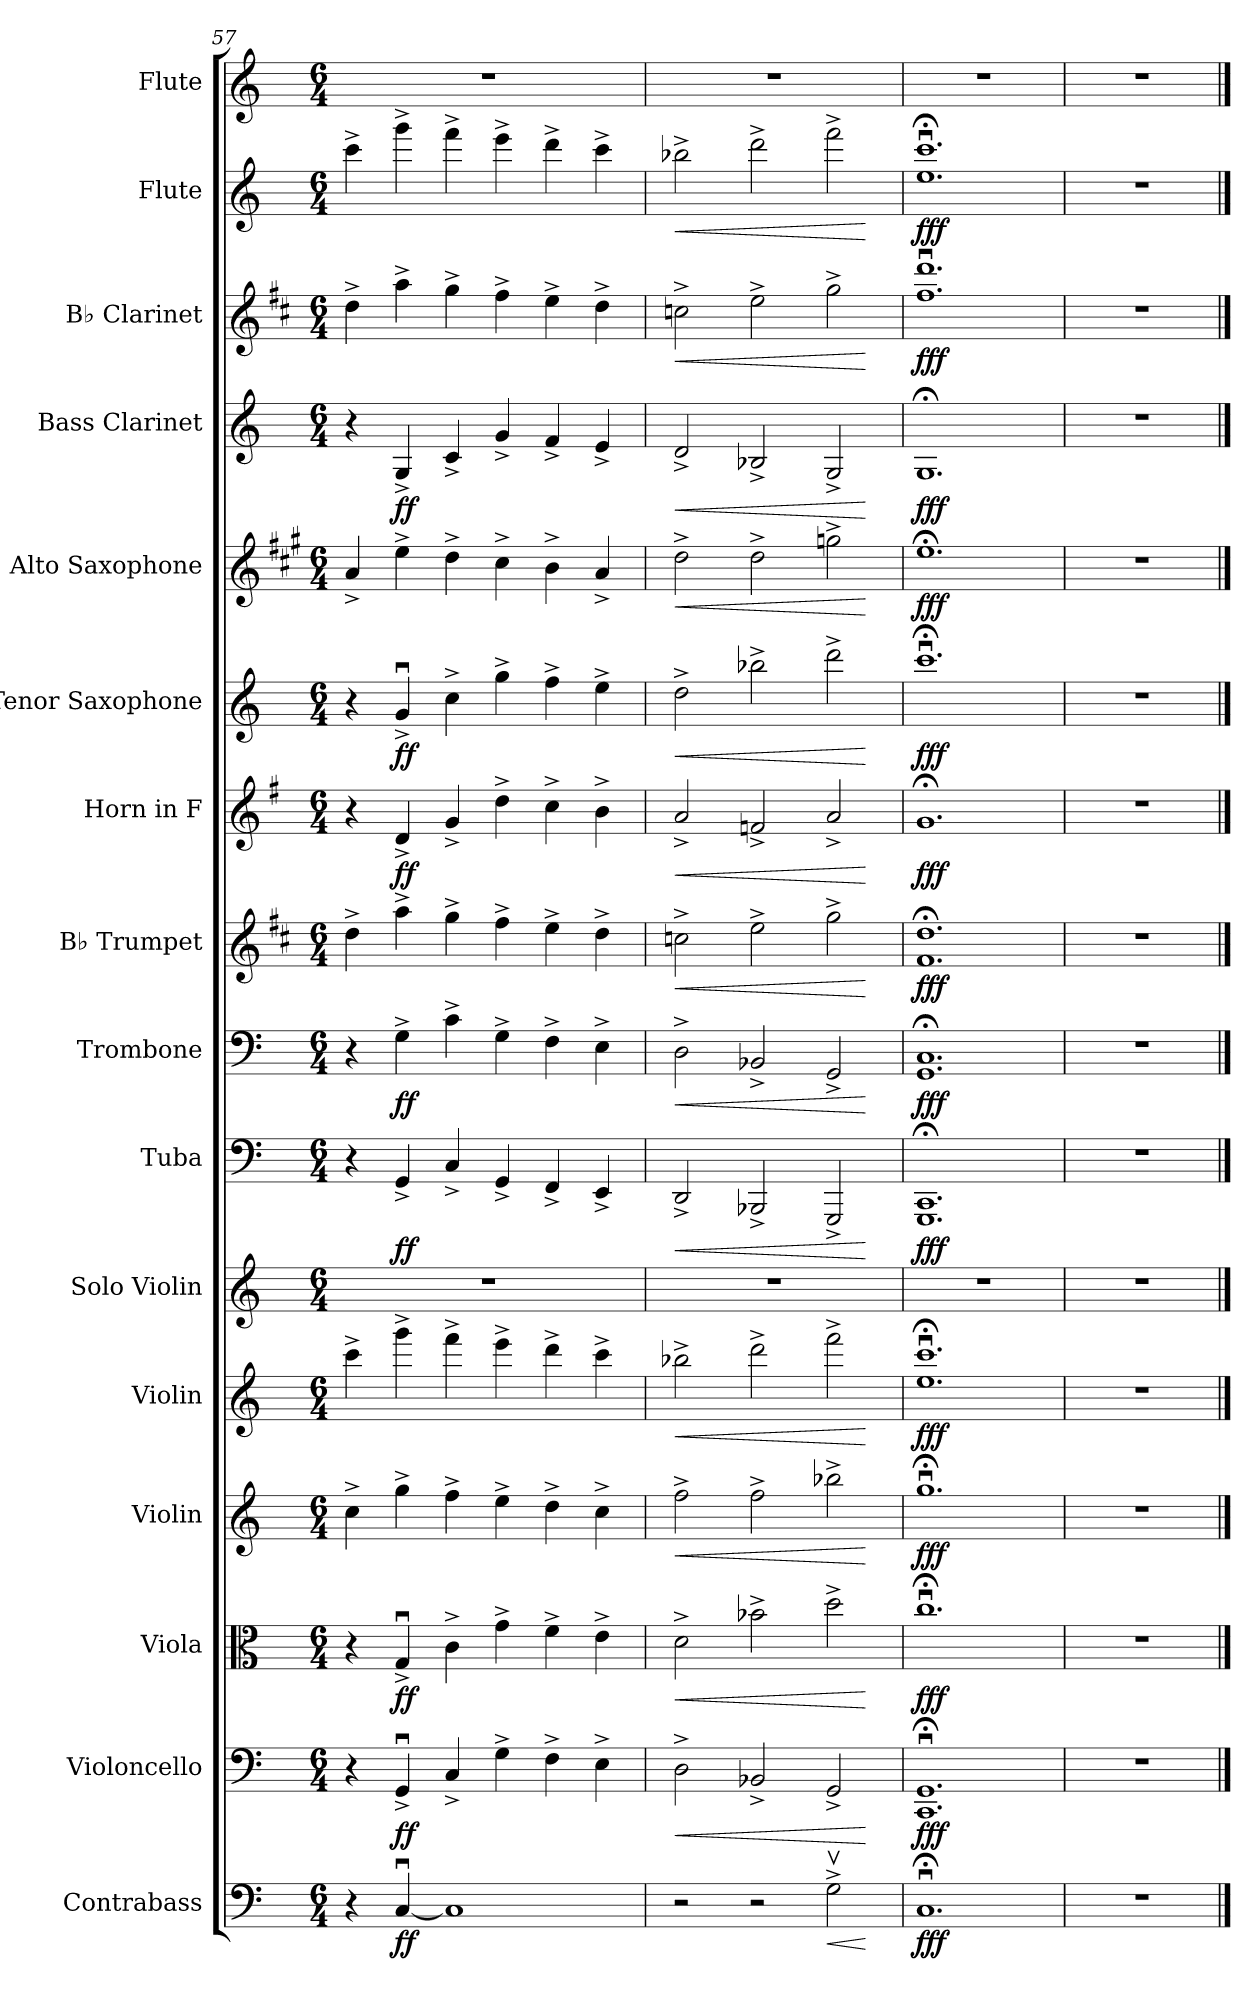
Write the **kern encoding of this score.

**kern	**dynam	**kern	**dynam	**kern	**dynam	**kern	**dynam	**kern	**dynam	**kern	**kern	**dynam	**kern	**dynam	**kern	**dynam	**kern	**dynam	**kern	**dynam	**kern	**dynam	**kern	**dynam	**kern	**dynam	**kern	**dynam	**kern
*part16	*part16	*part15	*part15	*part14	*part14	*part13	*part13	*part12	*part12	*part11	*part10	*part10	*part9	*part9	*part8	*part8	*part7	*part7	*part6	*part6	*part5	*part5	*part4	*part4	*part3	*part3	*part2	*part2	*part1
*staff16	*staff16	*staff15	*staff15	*staff14	*staff14	*staff13	*staff13	*staff12	*staff12	*staff11	*staff10	*staff10	*staff9	*staff9	*staff8	*staff8	*staff7	*staff7	*staff6	*staff6	*staff5	*staff5	*staff4	*staff4	*staff3	*staff3	*staff2	*staff2	*staff1
*I"Contrabass	*	*I"Violoncello	*	*I"Viola	*	*I"Violin	*	*I"Violin	*	*I"Solo Violin	*I"Tuba	*	*I"Trombone	*	*I"B♭ Trumpet	*	*I"Horn in F	*	*I"Tenor Saxophone	*	*I"Alto Saxophone	*	*I"Bass Clarinet	*	*I"B♭ Clarinet	*	*I"Flute	*	*I"Flute
*I'Cb.	*	*I'Vc.	*	*I'Vla.	*	*I'Vln.	*	*I'Vln.	*	*I'Solo Vln.	*I'Tba.	*	*I'Tbn.	*	*I'B♭ Tpt.	*	*	*	*I'T. Sax.	*	*I'A. Sax.	*	*I'B. Cl.	*	*I'B♭ Cl.	*	*I'Fl.	*	*I'Fl.
*clefF4	*	*clefF4	*	*clefC3	*	*clefG2	*	*clefG2	*	*clefG2	*clefF4	*	*clefF4	*	*clefG2	*	*clefG2	*	*clefG2	*	*clefG2	*	*clefG2	*	*clefG2	*	*clefG2	*	*clefG2
*ITrd7c12	*	*	*	*	*	*	*	*	*	*	*	*	*	*	*ITrd1c2	*	*ITrd4c7	*	*ITrd8c14	*	*ITrd5c9	*	*ITrd8c14	*	*ITrd1c2	*	*	*	*
*k[]	*	*k[]	*	*k[]	*	*k[]	*	*k[]	*	*k[]	*k[]	*	*k[]	*	*k[]	*	*k[]	*	*k[]	*	*k[]	*	*k[]	*	*k[]	*	*k[]	*	*k[]
*M6/4	*	*M6/4	*	*M6/4	*	*M6/4	*	*M6/4	*	*M6/4	*M6/4	*	*M6/4	*	*M6/4	*	*M6/4	*	*M6/4	*	*M6/4	*	*M6/4	*	*M6/4	*	*M6/4	*	*M6/4
=57	=57	=57	=57	=57	=57	=57	=57	=57	=57	=57	=57	=57	=57	=57	=57	=57	=57	=57	=57	=57	=57	=57	=57	=57	=57	=57	=57	=57	=57
4r	.	4r	.	4r	.	4cc^\	.	4ccc^\	.	1.r	4r	.	4r	.	4cc^\	.	4r	.	4r	.	4c^/	.	4r	.	4cc^\	.	4ccc^\	.	1.r
!	!LO:DY:b	!	!LO:DY:b	!	!LO:DY:b	!	!	!	!	!	!	!LO:DY:b	!	!LO:DY:b	!	!	!	!LO:DY:b	!	!LO:DY:b	!	!	!	!LO:DY:b	!	!	!	!	!
[4CCu/	ff	4GGu^/	ff	4Gu^/	ff	4gg^\	.	4ggg^\	.	.	4GG^/	ff	4G^\	ff	4gg^\	.	4G^/	ff	4Gu^/	ff	4g^\	.	4GG^/	ff	4gg^\	.	4ggg^\	.	.
1CC]	.	4C^/	.	4c^\	.	4ff^\	.	4fff^\	.	.	4C^/	.	4c^\	.	4ff^\	.	4c^/	.	4c^\	.	4f^\	.	4C^/	.	4ff^\	.	4fff^\	.	.
.	.	4G^\	.	4g^\	.	4ee^\	.	4eee^\	.	.	4GG^/	.	4G^\	.	4ee^\	.	4g^\	.	4g^\	.	4e^\	.	4G^/	.	4ee^\	.	4eee^\	.	.
.	.	4F^\	.	4f^\	.	4dd^\	.	4ddd^\	.	.	4FF^/	.	4F^\	.	4dd^\	.	4f^\	.	4f^\	.	4d^\	.	4F^/	.	4dd^\	.	4ddd^\	.	.
.	.	4E^\	.	4e^\	.	4cc^\	.	4ccc^\	.	.	4EE^/	.	4E^\	.	4cc^\	.	4e^\	.	4e^\	.	4c^/	.	4E^/	.	4cc^\	.	4ccc^\	.	.
=58	=58	=58	=58	=58	=58	=58	=58	=58	=58	=58	=58	=58	=58	=58	=58	=58	=58	=58	=58	=58	=58	=58	=58	=58	=58	=58	=58	=58	=58
*	*	*	*	*	*	*	*	*	*	*	*	*	*	*	*	*	*	*	*	*	*	*	*	*	*	*	*	*	*MM75
!	!	!	!	!	!	!	!	!	!	!	!	!	!	!	!	!	!	!	!	!	!	!	!	!	!	!	!	!	!LO:TX:Bi:t=rall.
!	!	!	!LO:HP:b	!	!LO:HP:b	!	!LO:HP:b	!	!LO:HP:b	!	!	!LO:HP:b	!	!LO:HP:b	!	!LO:HP:b	!	!LO:HP:b	!	!LO:HP:b	!	!LO:HP:b	!	!LO:HP:b	!	!LO:HP:b	!	!LO:HP:b	!
*	*	*	*	*	*	*	*	*	*	*	*	*	*	*	*	*	*	*	*	*	*	*	*	*	*	*	*	*	*^
*	*	*	*	*	*	*	*	*	*	*	*	*	*	*	*	*	*	*	*	*	*	*	*	*	*	*	*	*	*	*^
2r	.	2D^\	<	2d^\	<	2ff^\	<	2bb-X^\	<	1.r	2DD^/	<	2D^\	<	2b-X^\	<	2d^/	<	2d^\	<	2f^\	<	2D^/	<	2b-X^\	<	2bb-X^\	<	1.r	2ryy	1ryy
*	*	*	*	*	*	*	*	*	*	*	*	*	*	*	*	*	*	*	*	*	*	*	*	*	*	*	*	*	*MM69	*	*
2r	.	2BB-X^/	.	2b-X^\	.	2ff^\	.	2ddd^\	.	.	2BBB-X^/	.	2BB-X^/	.	2dd^\	.	2B-X^/	.	2b-X^\	.	2f^\	.	2BB-X^/	.	2dd^\	.	2ddd^\	.	.	1ryy	.
*	*	*	*	*	*	*	*	*	*	*	*	*	*	*	*	*	*	*	*	*	*	*	*	*	*	*	*	*	*MM65	*	*
!	!LO:HP:b	!	!	!	!	!	!	!	!	!	!	!	!	!	!	!	!	!	!	!	!	!	!	!	!	!	!	!	!	!	!
2GGv^\	<	2GG^/	.	2dd^\	.	2bb-X^\	.	2fff^\	.	.	2GGG^/	.	2GG^/	.	2ff^\	.	2d^/	.	2dd^\	.	2b-X^\	.	2GG^/	.	2ff^\	.	2fff^\	.	.	.	2ryy
.	[	.	[	.	[	.	[	.	[	.	.	[	.	[	.	[	.	[	.	[	.	[	.	[	.	[	.	[	.	.	.
*	*	*	*	*	*	*	*	*	*	*	*	*	*	*	*	*	*	*	*	*	*	*	*	*	*	*	*	*	*v	*v	*v
=59	=59	=59	=59	=59	=59	=59	=59	=59	=59	=59	=59	=59	=59	=59	=59	=59	=59	=59	=59	=59	=59	=59	=59	=59	=59	=59	=59	=59	=59
*	*	*	*	*	*	*	*	*8va	*	*	*	*	*	*	*	*	*	*	*	*	*	*	*	*	*	*	*	*	*
*	*	*	*	*	*	*	*	*	*	*	*	*	*	*	*	*	*	*	*	*	*	*	*	*	*	*	*8va	*	*
*	*	*	*	*	*	*	*	*	*	*	*	*	*	*	*	*	*	*	*	*	*	*	*	*	*	*	*	*	*^
*	*	*	*	*	*	*	*	*	*	*	*	*	*	*	*	*	*	*	*	*	*	*	*	*	*	*	*	*	*	*^
!	!LO:DY:b	!	!LO:DY:b	!	!LO:DY:b	!	!LO:DY:b	!	!LO:DY:b	!	!	!LO:DY:b	!	!LO:DY:b	!	!LO:DY:b	!	!LO:DY:b	!	!LO:DY:b	!	!LO:DY:b	!	!LO:DY:b	!	!LO:DY:b	!	!LO:DY:b	!	!	!
*	*	*	*	*	*	*	*	*	*	*	*	*	*	*	*	*	*	*	*	*	*	*	*	*	*	*	*	*	*v	*v	*v
1.CC;<u	fff	1.CC;<u 1.GG;<u	fff	1.cc;<u	fff	1.gg;<u	fff	1.eee;<u 1.cccc;<u	fff	1.r	1.GGG;< 1.CC;<	fff	1.GG;< 1.C;<	fff	1.e;< 1.cc;<	fff	1.c;<	fff	1.cc;<u	fff	1.g;<	fff	1.GG;<	fff	1.eeu 1.cccu	fff	1.eee;<u 1.cccc;<u	fff	1.r
=60	=60	=60	=60	=60	=60	=60	=60	=60	=60	=60	=60	=60	=60	=60	=60	=60	=60	=60	=60	=60	=60	=60	=60	=60	=60	=60	=60	=60	=60
*	*	*	*	*	*	*	*	*X8va	*	*	*	*	*	*	*	*	*	*	*	*	*	*	*	*	*	*	*	*	*
*	*	*	*	*	*	*	*	*	*	*	*	*	*	*	*	*	*	*	*	*	*	*	*	*	*	*	*X8va	*	*
1.r	.	1.r	.	1.r	.	1.r	.	1.r	.	1.r	1.r	.	1.r	.	1.r	.	1.r	.	1.r	.	1.r	.	1.r	.	1.r	.	1.r	.	1.r
==	==	==	==	==	==	==	==	==	==	==	==	==	==	==	==	==	==	==	==	==	==	==	==	==	==	==	==	==	==
*-	*-	*-	*-	*-	*-	*-	*-	*-	*-	*-	*-	*-	*-	*-	*-	*-	*-	*-	*-	*-	*-	*-	*-	*-	*-	*-	*-	*-	*-
